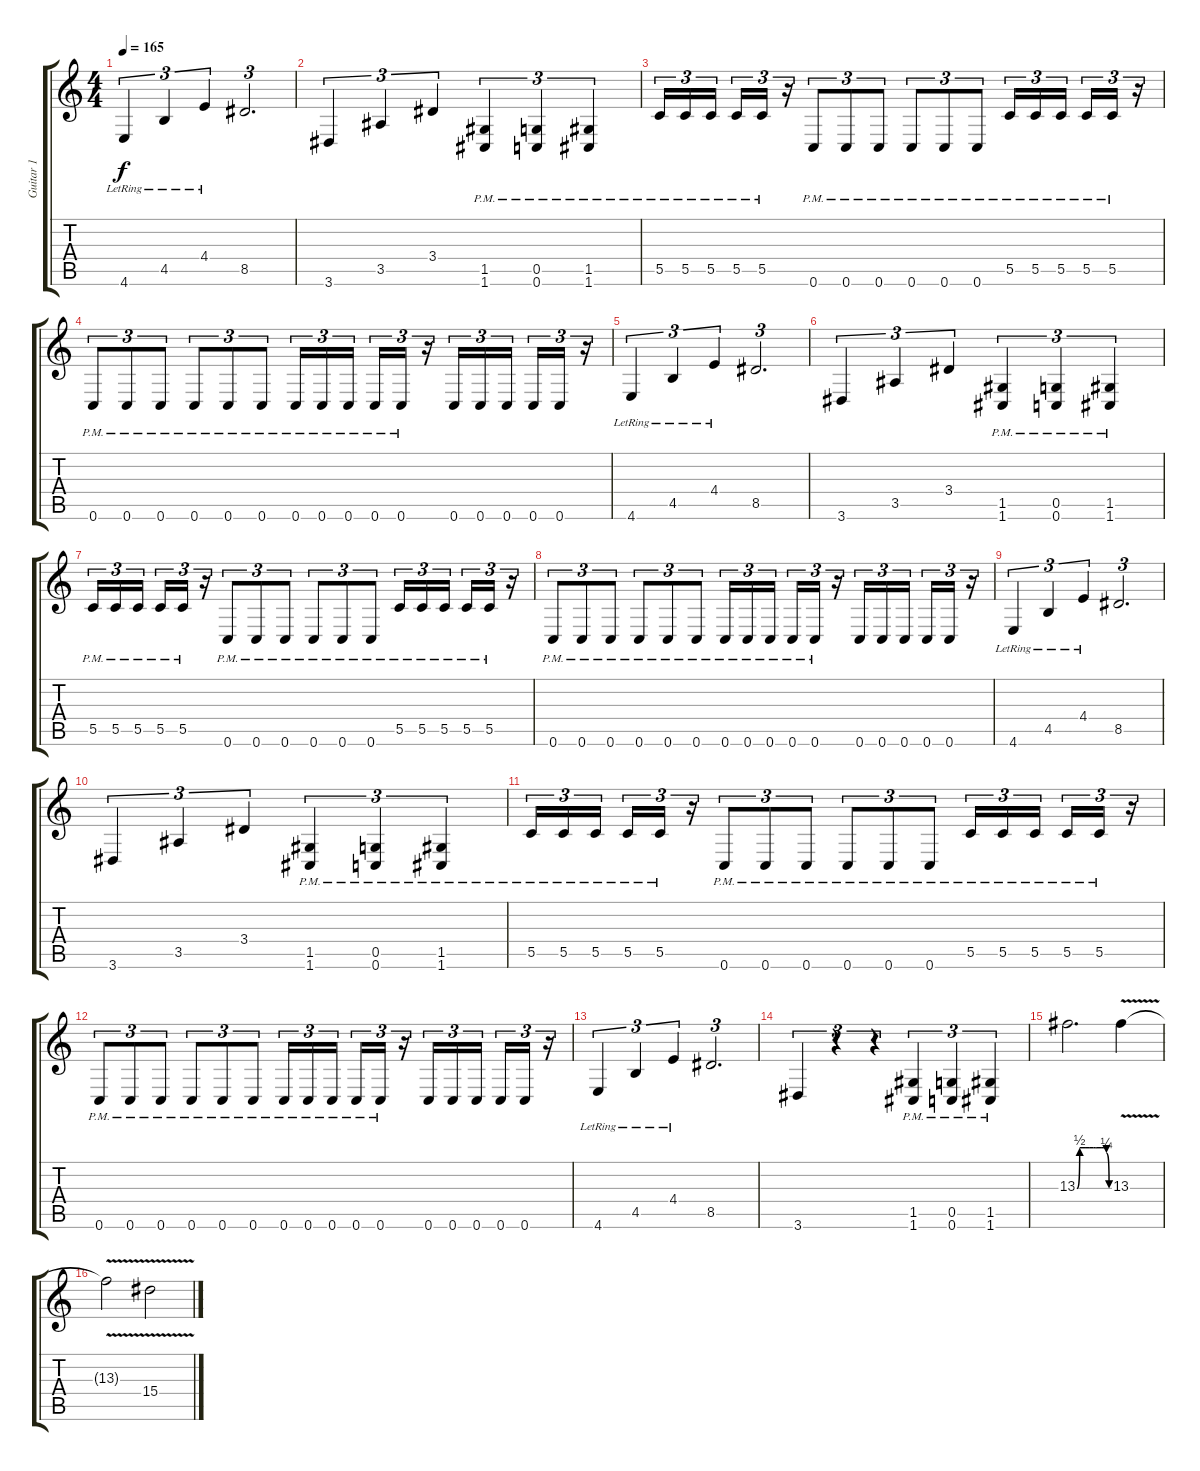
\track ("Guitar 1" "Guitar 1") {instrument distortionguitar}
\staff {score tabs}
\tuning (D4 A3 F3 C3 G2 C2) {hide}
\ts (4 4)
\tempo 165
\clef g2
\ks c
4.6{lr}.4{tu (3 2) dy f} 4.5{lr}.4{tu (3 2)} 4.4{lr}.4{tu (3 2)} 8.5.2{d tu (3 2)} |
3.6.4{tu (3 2)} 3.5.4{tu (3 2)} 3.4.4{tu (3 2)} (1.5{pm} 1.6{pm}).4{tu (3 2)} (0.5{pm} 0.6{pm}).4{tu (3 2)} (1.5{pm} 1.6{pm}).4{tu (3 2)} |
5.5{pm}.16{tu (3 2)} 5.5{pm}.16{tu (3 2)} 5.5{pm}.16{tu (3 2) beam splitsecondary} 5.5{pm}.16{tu (3 2)} 5.5{pm}.16{tu (3 2)} r.16{tu (3 2)} 0.6{pm}.8{tu (3 2)} 0.6{pm}.8{tu (3 2)} 0.6{pm}.8{tu (3 2)} 0.6{pm}.8{tu (3 2)} 0.6{pm}.8{tu (3 2)} 0.6{pm}.8{tu (3 2)} 5.5{pm}.16{tu (3 2)} 5.5{pm}.16{tu (3 2)} 5.5{pm}.16{tu (3 2) beam splitsecondary} 5.5{pm}.16{tu (3 2)} 5.5{pm}.16{tu (3 2)} r.16{tu (3 2)} |
0.6{pm}.8{tu (3 2)} 0.6{pm}.8{tu (3 2)} 0.6{pm}.8{tu (3 2)} 0.6{pm}.8{tu (3 2)} 0.6{pm}.8{tu (3 2)} 0.6{pm}.8{tu (3 2)} 0.6{pm}.16{tu (3 2)} 0.6{pm}.16{tu (3 2)} 0.6{pm}.16{tu (3 2) beam splitsecondary} 0.6{pm}.16{tu (3 2)} 0.6{pm}.16{tu (3 2)} r.16{tu (3 2)} 0.6.16{tu (3 2)} 0.6.16{tu (3 2)} 0.6.16{tu (3 2) beam splitsecondary} 0.6.16{tu (3 2)} 0.6.16{tu (3 2)} r.16{tu (3 2)} |
4.6{lr}.4{tu (3 2)} 4.5{lr}.4{tu (3 2)} 4.4{lr}.4{tu (3 2)} 8.5.2{d tu (3 2)} |
3.6.4{tu (3 2)} 3.5.4{tu (3 2)} 3.4.4{tu (3 2)} (1.5{pm} 1.6{pm}).4{tu (3 2)} (0.5{pm} 0.6{pm}).4{tu (3 2)} (1.5{pm} 1.6{pm}).4{tu (3 2)} |
5.5{pm}.16{tu (3 2)} 5.5{pm}.16{tu (3 2)} 5.5{pm}.16{tu (3 2) beam splitsecondary} 5.5{pm}.16{tu (3 2)} 5.5{pm}.16{tu (3 2)} r.16{tu (3 2)} 0.6{pm}.8{tu (3 2)} 0.6{pm}.8{tu (3 2)} 0.6{pm}.8{tu (3 2)} 0.6{pm}.8{tu (3 2)} 0.6{pm}.8{tu (3 2)} 0.6{pm}.8{tu (3 2)} 5.5{pm}.16{tu (3 2)} 5.5{pm}.16{tu (3 2)} 5.5{pm}.16{tu (3 2) beam splitsecondary} 5.5{pm}.16{tu (3 2)} 5.5{pm}.16{tu (3 2)} r.16{tu (3 2)} |
0.6{pm}.8{tu (3 2)} 0.6{pm}.8{tu (3 2)} 0.6{pm}.8{tu (3 2)} 0.6{pm}.8{tu (3 2)} 0.6{pm}.8{tu (3 2)} 0.6{pm}.8{tu (3 2)} 0.6{pm}.16{tu (3 2)} 0.6{pm}.16{tu (3 2)} 0.6{pm}.16{tu (3 2) beam splitsecondary} 0.6{pm}.16{tu (3 2)} 0.6{pm}.16{tu (3 2)} r.16{tu (3 2)} 0.6.16{tu (3 2)} 0.6.16{tu (3 2)} 0.6.16{tu (3 2) beam splitsecondary} 0.6.16{tu (3 2)} 0.6.16{tu (3 2)} r.16{tu (3 2)} |
4.6{lr}.4{tu (3 2)} 4.5{lr}.4{tu (3 2)} 4.4{lr}.4{tu (3 2)} 8.5.2{d tu (3 2)} |
3.6.4{tu (3 2)} 3.5.4{tu (3 2)} 3.4.4{tu (3 2)} (1.5{pm} 1.6{pm}).4{tu (3 2)} (0.5{pm} 0.6{pm}).4{tu (3 2)} (1.5{pm} 1.6{pm}).4{tu (3 2)} |
5.5{pm}.16{tu (3 2)} 5.5{pm}.16{tu (3 2)} 5.5{pm}.16{tu (3 2) beam splitsecondary} 5.5{pm}.16{tu (3 2)} 5.5{pm}.16{tu (3 2)} r.16{tu (3 2)} 0.6{pm}.8{tu (3 2)} 0.6{pm}.8{tu (3 2)} 0.6{pm}.8{tu (3 2)} 0.6{pm}.8{tu (3 2)} 0.6{pm}.8{tu (3 2)} 0.6{pm}.8{tu (3 2)} 5.5{pm}.16{tu (3 2)} 5.5{pm}.16{tu (3 2)} 5.5{pm}.16{tu (3 2) beam splitsecondary} 5.5{pm}.16{tu (3 2)} 5.5{pm}.16{tu (3 2)} r.16{tu (3 2)} |
0.6{pm}.8{tu (3 2)} 0.6{pm}.8{tu (3 2)} 0.6{pm}.8{tu (3 2)} 0.6{pm}.8{tu (3 2)} 0.6{pm}.8{tu (3 2)} 0.6{pm}.8{tu (3 2)} 0.6{pm}.16{tu (3 2)} 0.6{pm}.16{tu (3 2)} 0.6{pm}.16{tu (3 2) beam splitsecondary} 0.6{pm}.16{tu (3 2)} 0.6{pm}.16{tu (3 2)} r.16{tu (3 2)} 0.6.16{tu (3 2)} 0.6.16{tu (3 2)} 0.6.16{tu (3 2) beam splitsecondary} 0.6.16{tu (3 2)} 0.6.16{tu (3 2)} r.16{tu (3 2)} |
4.6{lr}.4{tu (3 2)} 4.5{lr}.4{tu (3 2)} 4.4{lr}.4{tu (3 2)} 8.5.2{d tu (3 2)} |
3.6.4{tu (3 2)} r.4{tu (3 2)} r.4{tu (3 2)} (1.5{pm} 1.6{pm}).4{tu (3 2)} (0.5{pm} 0.6{pm}).4{tu (3 2)} (1.5{pm} 1.6{pm}).4{tu (3 2)} |
13.3{be (custom 0 0 5 2 15 2 24 2 31 2 35 2 37 2 45 2 50 2 52 2 55 1 60 0)}.2{d} 13.3{v}.4 |
13.3{t}.2 15.4{v}.2
